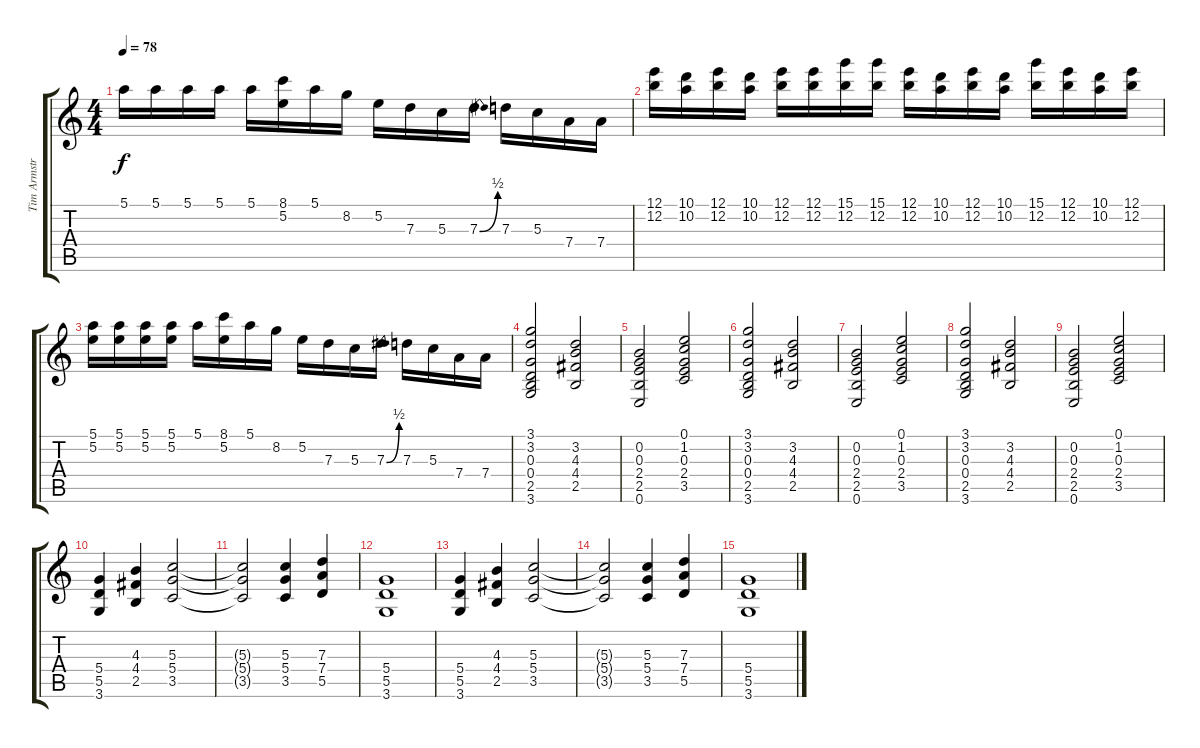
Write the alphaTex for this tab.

\track ("Tim Armstrong" "Tim Armstr") {instrument overdrivenguitar}
\staff {score tabs}
\tuning (E4 B3 G3 D3 A2 E2) {hide}
\ts (4 4)
\tempo 78
\clef g2
\ks c
5.1.16{dy f} 5.1.16 5.1.16 5.1.16 5.1.16 (8.1 5.2).16 5.1.16 8.2.16 5.2.16 7.3.16 5.3.16 7.3{be (bend 0 0 60 2)}.16 7.3.16 5.3.16 7.4.16 7.4.16 |
(12.1 12.2).16 (10.1 10.2).16 (12.1 12.2).16 (10.1 10.2).16 (12.1 12.2).16 (12.1 12.2).16 (15.1 12.2).16 (15.1 12.2).16 (12.1 12.2).16 (10.1 10.2).16 (12.1 12.2).16 (10.1 10.2).16 (15.1 12.2).16 (12.1 12.2).16 (10.1 10.2).16 (12.1 12.2).16 |
(5.1 5.2).16 (5.1 5.2).16 (5.1 5.2).16 (5.1 5.2).16 5.1.16 (8.1 5.2).16 5.1.16 8.2.16 5.2.16 7.3.16 5.3.16 7.3{be (bend 0 0 60 2)}.16 7.3.16 5.3.16 7.4.16 7.4.16 |
(3.1 3.2 0.3 0.4 2.5 3.6).2 (3.2 4.3 4.4 2.5).2 |
(0.2 0.3 2.4 2.5 0.6).2 (0.1 1.2 0.3 2.4 3.5).2 |
(3.1 3.2 0.3 0.4 2.5 3.6).2 (3.2 4.3 4.4 2.5).2 |
(0.2 0.3 2.4 2.5 0.6).2 (0.1 1.2 0.3 2.4 3.5).2 |
(3.1 3.2 0.3 0.4 2.5 3.6).2 (3.2 4.3 4.4 2.5).2 |
(0.2 0.3 2.4 2.5 0.6).2 (0.1 1.2 0.3 2.4 3.5).2 |
(5.4 5.5 3.6).4 (4.3 4.4 2.5).4 (5.3 5.4 3.5).2 |
(5.3{t} 5.4{t} 3.5{t}).2 (5.3 5.4 3.5).4 (7.3 7.4 5.5).4 |
(5.4 5.5 3.6).1 |
(5.4 5.5 3.6).4 (4.3 4.4 2.5).4 (5.3 5.4 3.5).2 |
(5.3{t} 5.4{t} 3.5{t}).2 (5.3 5.4 3.5).4 (7.3 7.4 5.5).4 |
(5.4 5.5 3.6).1{volume 0}
